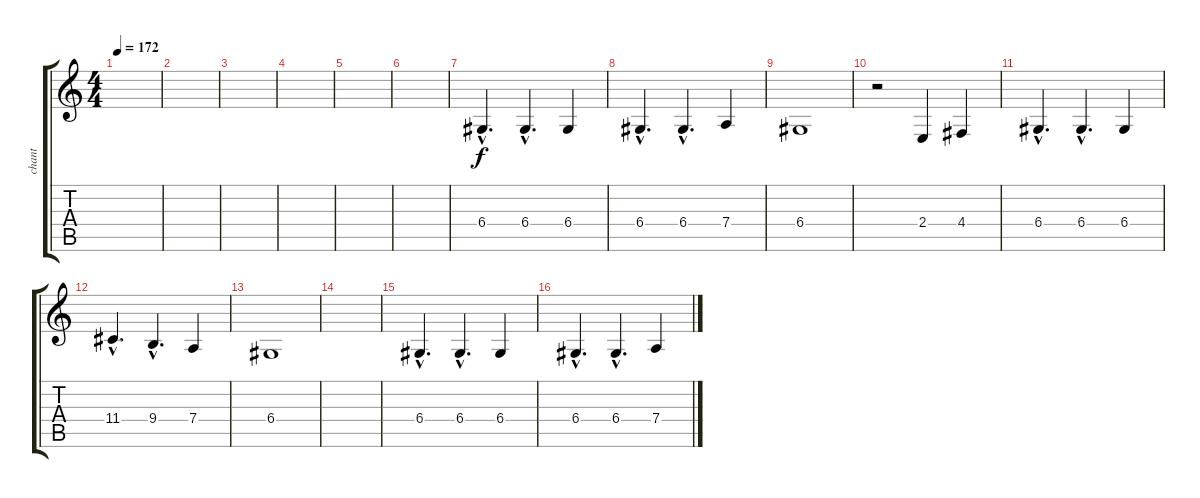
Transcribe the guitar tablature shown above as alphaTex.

\track ("chant" "chant") {instrument choiraahs}
\staff {score tabs}
\tuning (E4 B3 G3 D3 A2 E2) {hide}
\ts (4 4)
\tempo 172
\clef g2
\ks c
|
|
|
|
|
|
6.4{hac}.4{d} 6.4{hac}.4{d} 6.4.4 |
6.4{hac}.4{d} 6.4{hac}.4{d} 7.4.4 |
6.4.1 |
r.2 2.4.4 4.4.4 |
6.4{hac}.4{d} 6.4{hac}.4{d} 6.4.4 |
11.4{hac}.4{d} 9.4{hac}.4{d} 7.4.4 |
6.4.1 |
|
6.4{hac}.4{d} 6.4{hac}.4{d} 6.4.4 |
6.4{hac}.4{d} 6.4{hac}.4{d} 7.4.4
